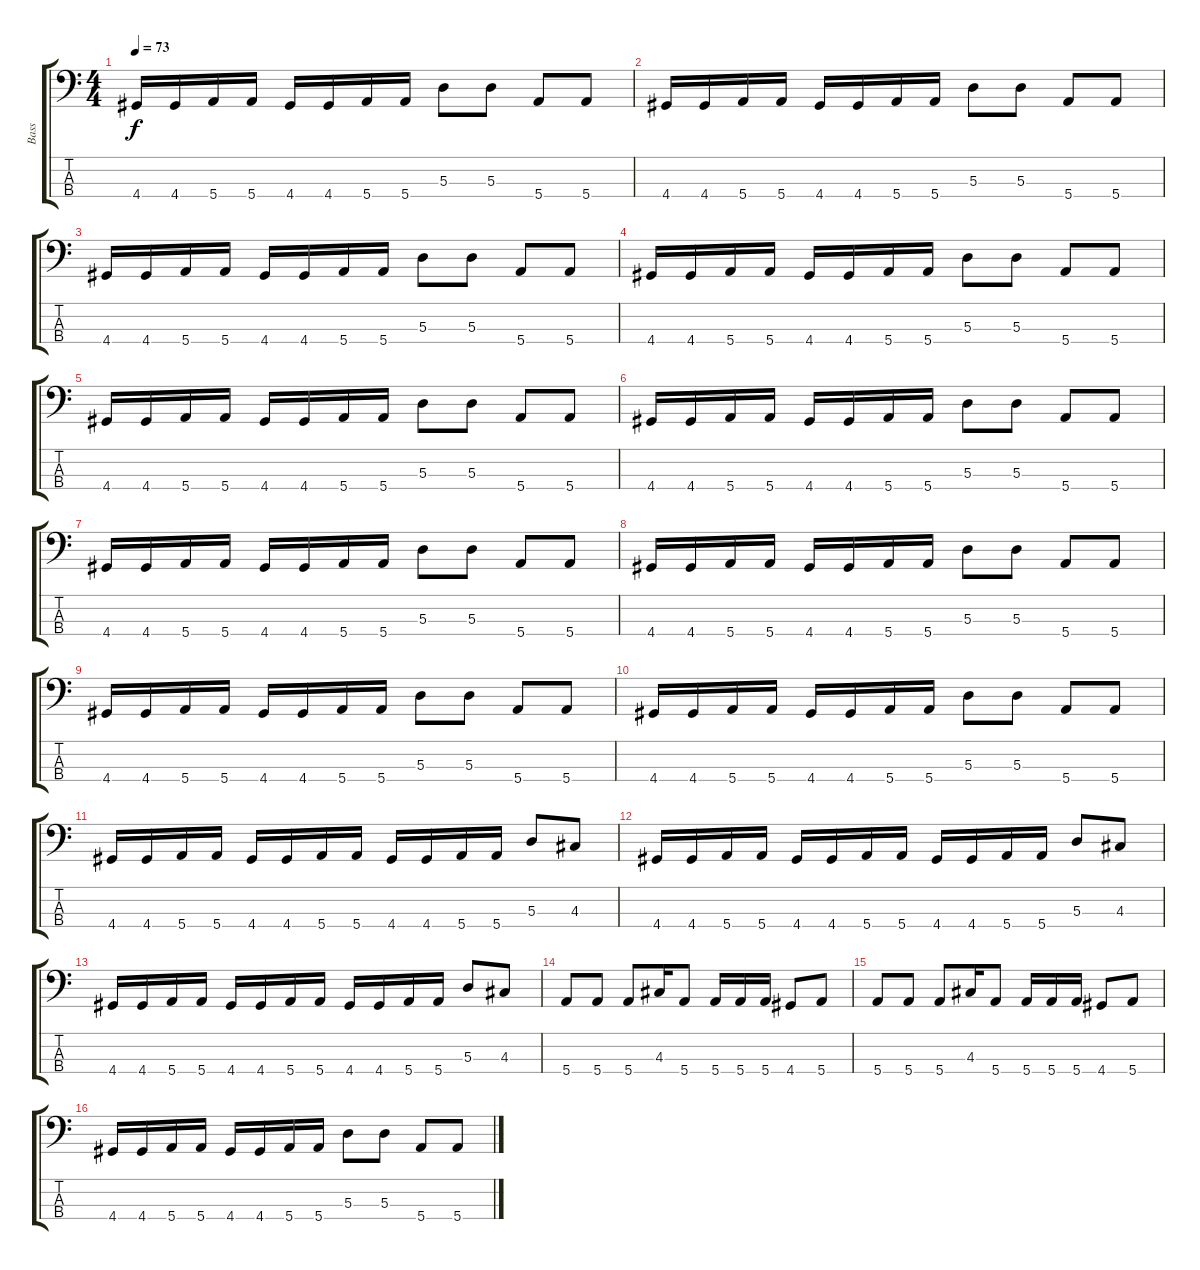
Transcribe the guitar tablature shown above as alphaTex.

\track ("Bass" "Bass") {instrument electricbassfinger}
\staff {score tabs}
\tuning (G2 D2 A1 E1) {hide}
\ts (4 4)
\tempo 73
\clef f4
\ks c
4.4.16{dy f} 4.4.16 5.4.16 5.4.16 4.4.16 4.4.16 5.4.16 5.4.16 5.3.8 5.3.8 5.4.8 5.4.8 |
4.4.16 4.4.16 5.4.16 5.4.16 4.4.16 4.4.16 5.4.16 5.4.16 5.3.8 5.3.8 5.4.8 5.4.8 |
4.4.16 4.4.16 5.4.16 5.4.16 4.4.16 4.4.16 5.4.16 5.4.16 5.3.8 5.3.8 5.4.8 5.4.8 |
4.4.16 4.4.16 5.4.16 5.4.16 4.4.16 4.4.16 5.4.16 5.4.16 5.3.8 5.3.8 5.4.8 5.4.8 |
4.4.16 4.4.16 5.4.16 5.4.16 4.4.16 4.4.16 5.4.16 5.4.16 5.3.8 5.3.8 5.4.8 5.4.8 |
4.4.16 4.4.16 5.4.16 5.4.16 4.4.16 4.4.16 5.4.16 5.4.16 5.3.8 5.3.8 5.4.8 5.4.8 |
4.4.16 4.4.16 5.4.16 5.4.16 4.4.16 4.4.16 5.4.16 5.4.16 5.3.8 5.3.8 5.4.8 5.4.8 |
4.4.16 4.4.16 5.4.16 5.4.16 4.4.16 4.4.16 5.4.16 5.4.16 5.3.8 5.3.8 5.4.8 5.4.8 |
4.4.16 4.4.16 5.4.16 5.4.16 4.4.16 4.4.16 5.4.16 5.4.16 5.3.8 5.3.8 5.4.8 5.4.8 |
4.4.16 4.4.16 5.4.16 5.4.16 4.4.16 4.4.16 5.4.16 5.4.16 5.3.8 5.3.8 5.4.8 5.4.8 |
4.4.16 4.4.16 5.4.16 5.4.16 4.4.16 4.4.16 5.4.16 5.4.16 4.4.16 4.4.16 5.4.16 5.4.16 5.3.8 4.3.8 |
4.4.16 4.4.16 5.4.16 5.4.16 4.4.16 4.4.16 5.4.16 5.4.16 4.4.16 4.4.16 5.4.16 5.4.16 5.3.8 4.3.8 |
4.4.16 4.4.16 5.4.16 5.4.16 4.4.16 4.4.16 5.4.16 5.4.16 4.4.16 4.4.16 5.4.16 5.4.16 5.3.8 4.3.8 |
5.4.8 5.4.8 5.4.8 4.3.16 5.4.8 5.4.16 5.4.16 5.4.16 4.4.8 5.4.8 |
5.4.8 5.4.8 5.4.8 4.3.16 5.4.8 5.4.16 5.4.16 5.4.16 4.4.8 5.4.8 |
4.4.16 4.4.16 5.4.16 5.4.16 4.4.16 4.4.16 5.4.16 5.4.16 5.3.8 5.3.8 5.4.8 5.4.8
